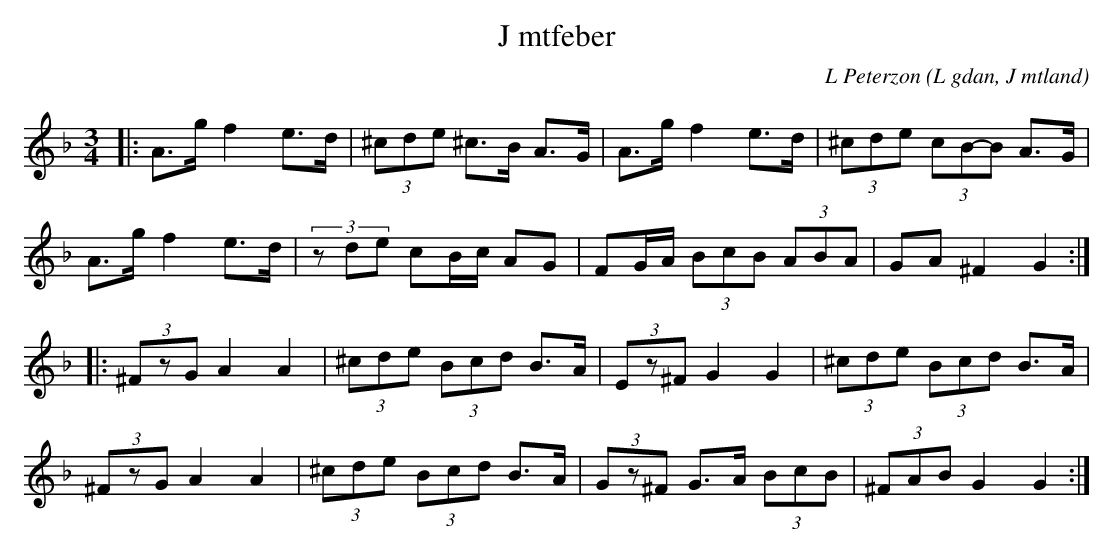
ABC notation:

X:1
T:J mtfeber
C: L Peterzon
O:L gdan, J mtland
M:3/4
L:1/8
K:Dm
|: A>g f2 e>d|(3^cde ^c>B A>G|A>g f2 e>d|(3^cde (3cB-B A>G|
A>g f2 e>d|(3zde cB/c/ AG|FG/A/ (3BcB (3ABA|GA ^F2 G2:|
|:(3^FzG A2 A2|(3^cde (3Bcd B>A|(3Ez^F G2 G2|(3^cde (3Bcd B>A|
(3^FzG A2 A2|(3^cde (3Bcd B>A| (3Gz^F G>A (3BcB|(3^FAB G2 G2:|
